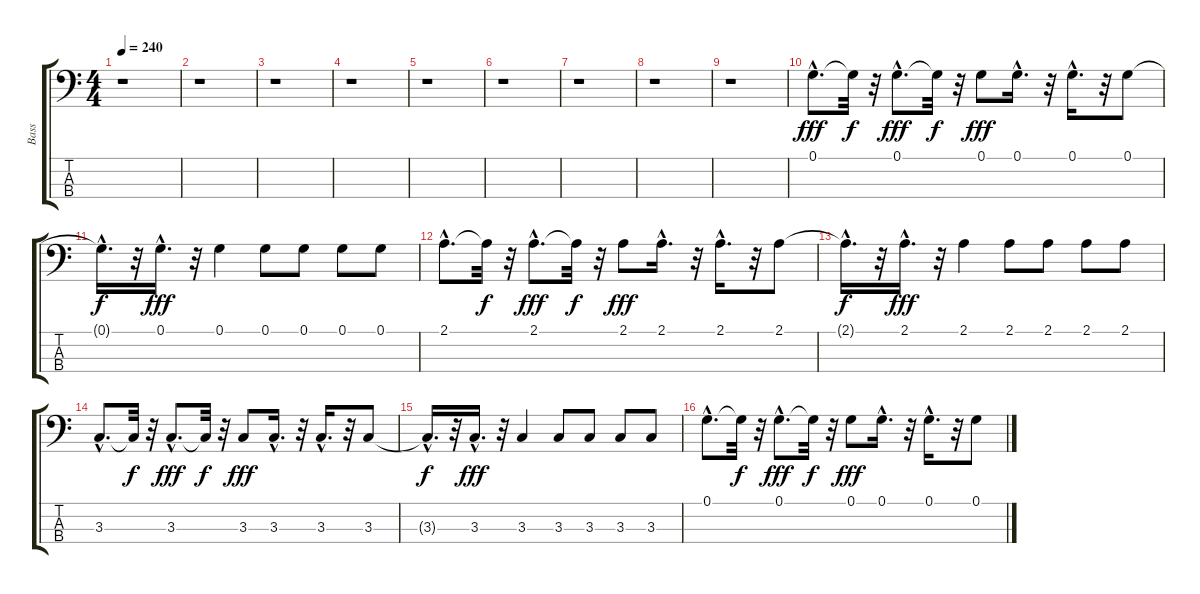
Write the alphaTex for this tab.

\track ("Bass" "Bass") {instrument electricbasspick}
\staff {score tabs}
\tuning (G2 D2 A1 E1) {hide}
\ts (4 4)
\tempo 240
\clef f4
\ks c
r.1{dy fff instrument electricbasspick} |
r.1 |
r.1 |
r.1 |
r.1 |
r.1 |
r.1 |
r.1 |
r.1 |
0.1{hac}.8{d} 0.1{t}.32{dy f} r.32 0.1{hac}.8{d dy fff} 0.1{t}.32{dy f} r.32 0.1.8{dy fff} 0.1{hac}.16{d} r.32 0.1{hac}.16{d} r.32 0.1.8 |
0.1{hac t}.16{d dy f} r.32 0.1{hac}.16{d dy fff} r.32 0.1.4 0.1.8 0.1.8 0.1.8 0.1.8 |
2.1{hac}.8{d} 2.1{t}.32{dy f} r.32 2.1{hac}.8{d dy fff} 2.1{t}.32{dy f} r.32 2.1.8{dy fff} 2.1{hac}.16{d} r.32 2.1{hac}.16{d} r.32 2.1.8 |
2.1{hac t}.16{d dy f} r.32 2.1{hac}.16{d dy fff} r.32 2.1.4 2.1.8 2.1.8 2.1.8 2.1.8 |
3.3{hac}.8{d} 3.3{t}.32{dy f} r.32 3.3{hac}.8{d dy fff} 3.3{t}.32{dy f} r.32 3.3.8{dy fff} 3.3{hac}.16{d} r.32 3.3{hac}.16{d} r.32 3.3.8 |
3.3{hac t}.16{d dy f} r.32 3.3{hac}.16{d dy fff} r.32 3.3.4 3.3.8 3.3.8 3.3.8 3.3.8 |
0.1{hac}.8{d} 0.1{t}.32{dy f} r.32 0.1{hac}.8{d dy fff} 0.1{t}.32{dy f} r.32 0.1.8{dy fff} 0.1{hac}.16{d} r.32 0.1{hac}.16{d} r.32 0.1.8
